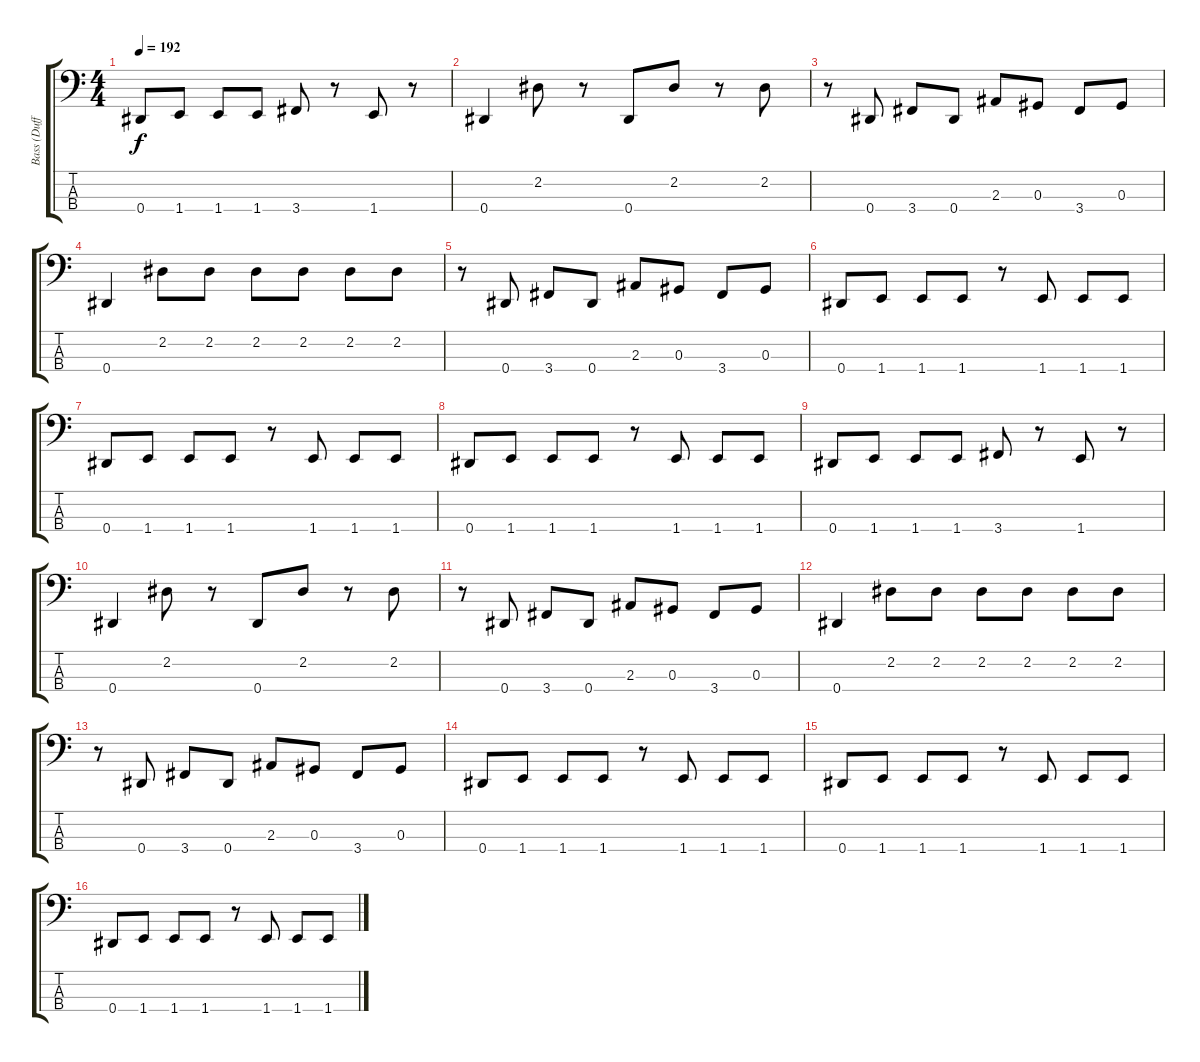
\track ("Bass (Duff)" "Bass (Duff") {instrument electricbasspick}
\staff {score tabs}
\tuning (Gb2 Db2 Ab1 Eb1) {hide}
\ts (4 4)
\tempo 192
\clef f4
\ks c
0.4.8{dy f} 1.4.8 1.4.8 1.4.8 3.4.8 r.8 1.4.8 r.8 |
0.4.4 2.2.8 r.8 0.4.8 2.2.8 r.8 2.2.8 |
r.8 0.4.8 3.4.8 0.4.8 2.3.8 0.3.8 3.4.8 0.3.8 |
0.4.4 2.2.8 2.2.8 2.2.8 2.2.8 2.2.8 2.2.8 |
r.8 0.4.8 3.4.8 0.4.8 2.3.8 0.3.8 3.4.8 0.3.8 |
0.4.8 1.4.8 1.4.8 1.4.8 r.8 1.4.8 1.4.8 1.4.8 |
0.4.8 1.4.8 1.4.8 1.4.8 r.8 1.4.8 1.4.8 1.4.8 |
0.4.8 1.4.8 1.4.8 1.4.8 r.8 1.4.8 1.4.8 1.4.8 |
0.4.8 1.4.8 1.4.8 1.4.8 3.4.8 r.8 1.4.8 r.8 |
0.4.4 2.2.8 r.8 0.4.8 2.2.8 r.8 2.2.8 |
r.8 0.4.8 3.4.8 0.4.8 2.3.8 0.3.8 3.4.8 0.3.8 |
0.4.4 2.2.8 2.2.8 2.2.8 2.2.8 2.2.8 2.2.8 |
r.8 0.4.8 3.4.8 0.4.8 2.3.8 0.3.8 3.4.8 0.3.8 |
0.4.8 1.4.8 1.4.8 1.4.8 r.8 1.4.8 1.4.8 1.4.8 |
0.4.8 1.4.8 1.4.8 1.4.8 r.8 1.4.8 1.4.8 1.4.8 |
0.4.8 1.4.8 1.4.8 1.4.8 r.8 1.4.8 1.4.8 1.4.8
